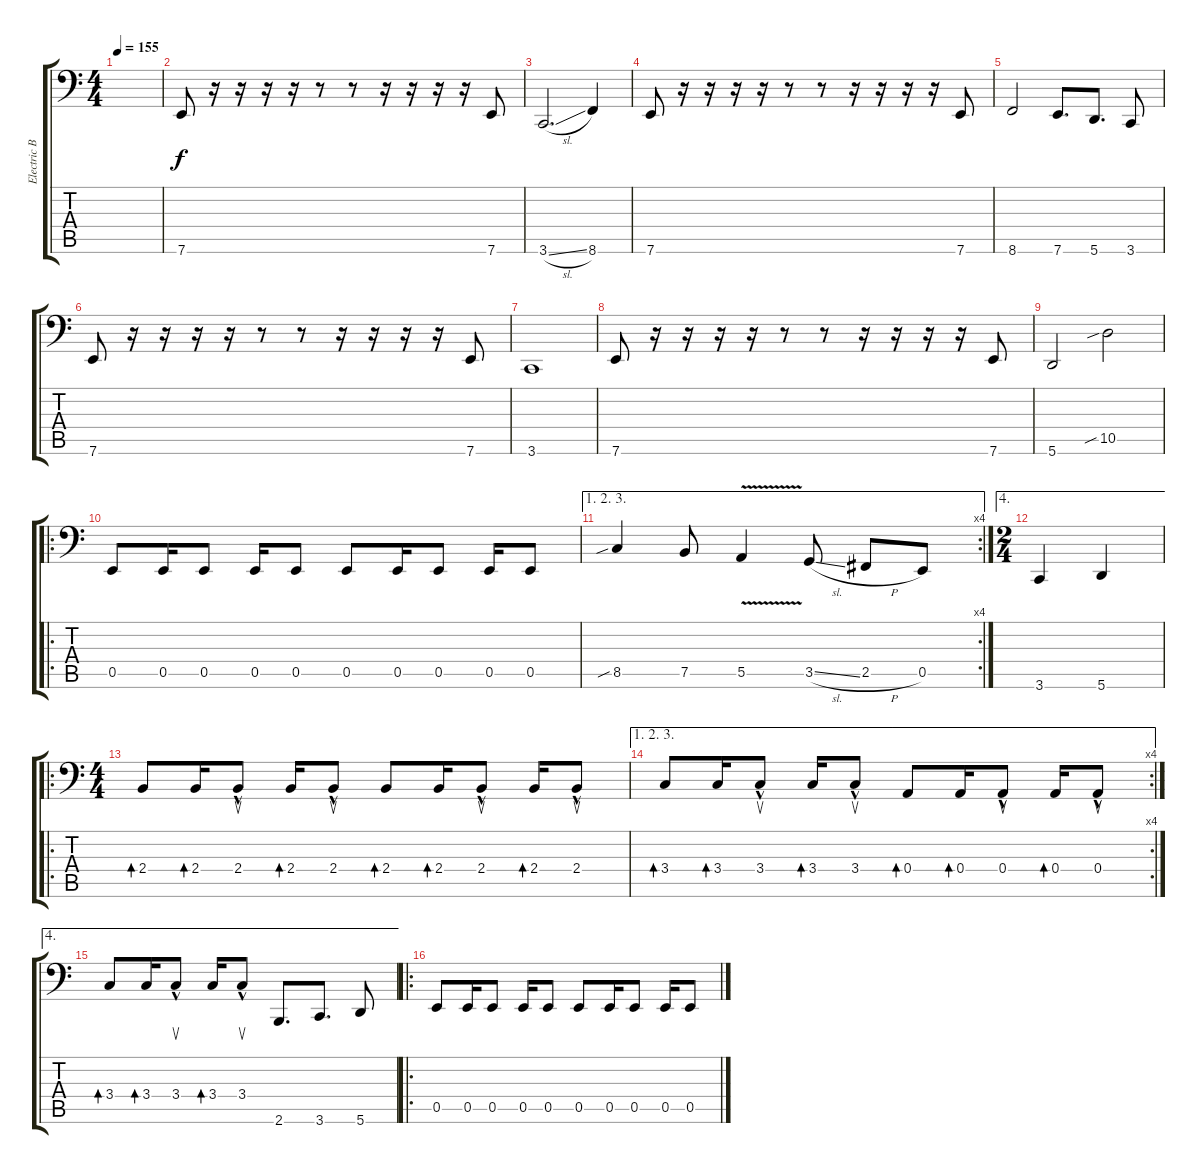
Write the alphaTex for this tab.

\track ("Electric Bass" "Electric B") {instrument electricbasspick}
\staff {score tabs}
\tuning (C3 G2 D2 A1 E1 A0) {hide}
\ts (4 4)
\tempo 155
\clef f4
\ks c
|
7.6.8 r.16 r.16 r.16 r.16 r.8 r.8 r.16 r.16 r.16 r.16 7.6.8 |
3.6{sl}.2{d} 8.6.4 |
7.6.8 r.16 r.16 r.16 r.16 r.8 r.8 r.16 r.16 r.16 r.16 7.6.8 |
8.6.2 7.6.8{d} 5.6.8{d} 3.6.8 |
7.6.8 r.16 r.16 r.16 r.16 r.8 r.8 r.16 r.16 r.16 r.16 7.6.8 |
3.6.1 |
7.6.8 r.16 r.16 r.16 r.16 r.8 r.8 r.16 r.16 r.16 r.16 7.6.8 |
5.6.2 10.5{sib}.2 |
\ro
0.5.8 0.5.16 0.5.8 0.5.16 0.5.8 0.5.8 0.5.16 0.5.8 0.5.16 0.5.8 |
\ae (1 2 3)
\rc 4
8.5{sib}.4 7.5.8 5.5{v}.4 3.5{sl}.8 2.5{h}.8 0.5.8 |
\ae 4
\ts (2 4)
3.6.4 5.6.4 |
\ro
\ts (4 4)
2.4.8{bd 240} 2.4.16{bd 120} 2.4{hac}.8{su} 2.4.16{bd 120} 2.4{hac}.8{su} 2.4.8{bd 240} 2.4.16{bd 120} 2.4{hac}.8{su} 2.4.16{bd 120} 2.4{hac}.8{su} |
\ae (1 2 3)
\rc 4
3.4.8{bd 240} 3.4.16{bd 120} 3.4{hac}.8{su} 3.4.16{bd 120} 3.4{hac}.8{su} 0.4.8{bd 240} 0.4.16{bd 120} 0.4{hac}.8{su} 0.4.16{bd 120} 0.4{hac}.8{su} |
\ae 4
3.4.8{bd 240} 3.4.16{bd 120} 3.4{hac}.8{su} 3.4.16{bd 120} 3.4{hac}.8{su} 2.6.8{d} 3.6.8{d} 5.6.8 |
\ro
0.5.8 0.5.16 0.5.8 0.5.16 0.5.8 0.5.8 0.5.16 0.5.8 0.5.16 0.5.8
